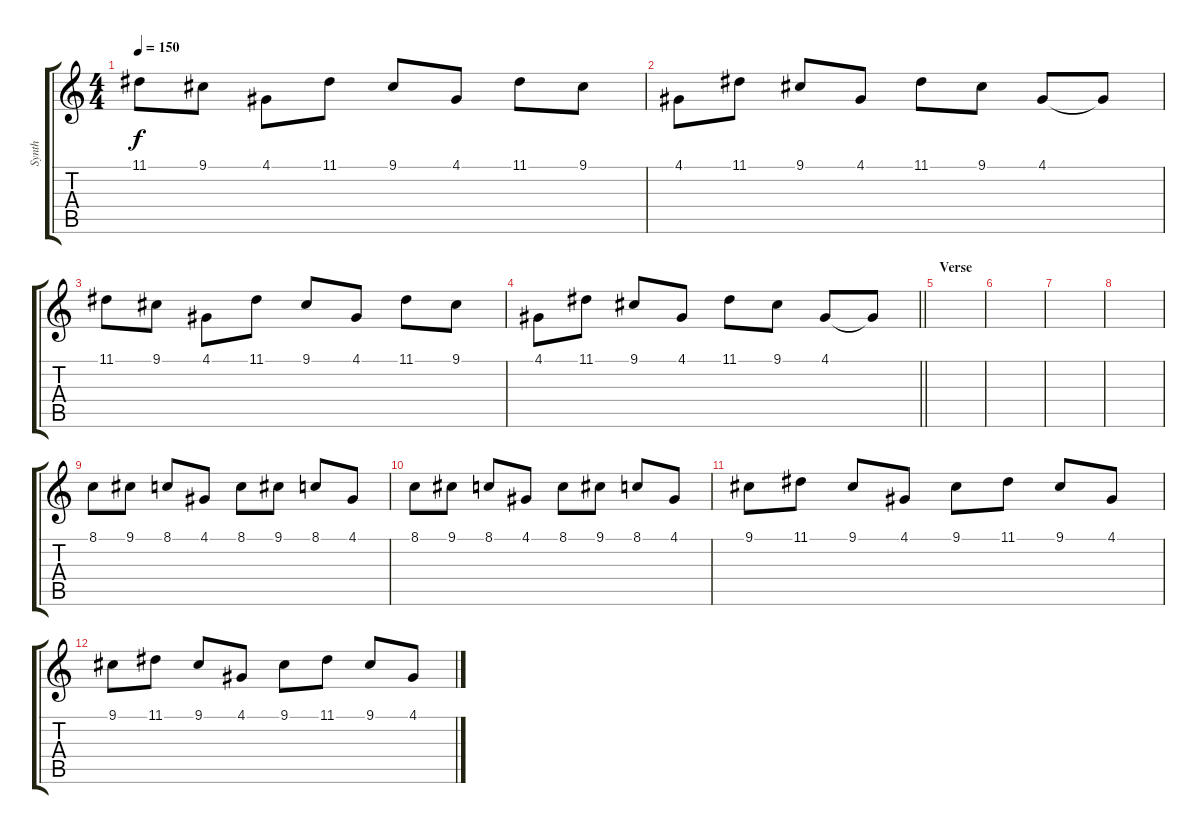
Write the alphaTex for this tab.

\track ("Synth" "Synth") {instrument tremolostrings}
\staff {score tabs}
\tuning (E4 B3 G3 D3 A2 D2) {hide}
\ts (4 4)
\tempo 150
\clef g2
\ks c
11.1.8{dy f} 9.1.8 4.1.8 11.1.8 9.1.8 4.1.8 11.1.8 9.1.8 |
4.1.8 11.1.8 9.1.8 4.1.8 11.1.8 9.1.8 4.1.8 4.1{t}.8 |
11.1.8 9.1.8 4.1.8 11.1.8 9.1.8 4.1.8 11.1.8 9.1.8 |
\barLineRight lightlight
4.1.8 11.1.8 9.1.8 4.1.8 11.1.8 9.1.8 4.1.8 4.1{t}.8 |
\section ("" "Verse")
|
|
|
|
8.1.8 9.1.8 8.1.8 4.1.8 8.1.8 9.1.8 8.1.8 4.1.8 |
8.1.8 9.1.8 8.1.8 4.1.8 8.1.8 9.1.8 8.1.8 4.1.8 |
9.1.8 11.1.8 9.1.8 4.1.8 9.1.8 11.1.8 9.1.8 4.1.8 |
9.1.8 11.1.8 9.1.8 4.1.8 9.1.8 11.1.8 9.1.8 4.1.8
